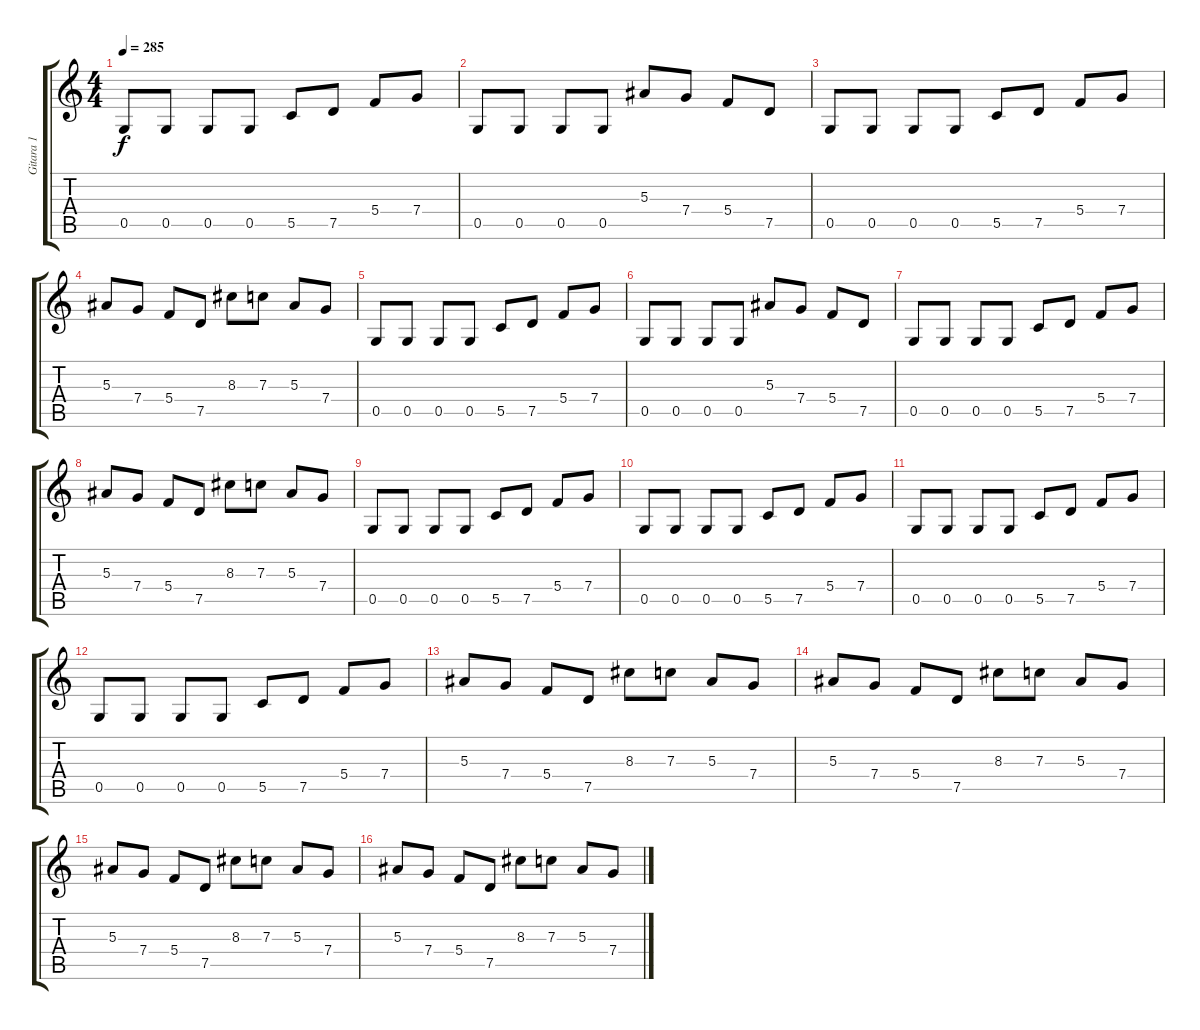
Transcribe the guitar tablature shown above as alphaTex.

\track ("Gitara 1" "Gitara 1") {instrument distortionguitar}
\staff {score tabs}
\tuning (D4 A3 F3 C3 G2 D2) {hide}
\ts (4 4)
\tempo 285
\clef g2
\ks c
0.5.8{dy f} 0.5.8 0.5.8 0.5.8 5.5.8 7.5.8 5.4.8 7.4.8 |
0.5.8 0.5.8 0.5.8 0.5.8 5.3.8 7.4.8 5.4.8 7.5.8 |
0.5.8 0.5.8 0.5.8 0.5.8 5.5.8 7.5.8 5.4.8 7.4.8 |
5.3.8 7.4.8 5.4.8 7.5.8 8.3.8 7.3.8 5.3.8 7.4.8 |
0.5.8 0.5.8 0.5.8 0.5.8 5.5.8 7.5.8 5.4.8 7.4.8 |
0.5.8 0.5.8 0.5.8 0.5.8 5.3.8 7.4.8 5.4.8 7.5.8 |
0.5.8 0.5.8 0.5.8 0.5.8 5.5.8 7.5.8 5.4.8 7.4.8 |
5.3.8 7.4.8 5.4.8 7.5.8 8.3.8 7.3.8 5.3.8 7.4.8 |
0.5.8 0.5.8 0.5.8 0.5.8 5.5.8 7.5.8 5.4.8 7.4.8 |
0.5.8 0.5.8 0.5.8 0.5.8 5.5.8 7.5.8 5.4.8 7.4.8 |
0.5.8 0.5.8 0.5.8 0.5.8 5.5.8 7.5.8 5.4.8 7.4.8 |
0.5.8 0.5.8 0.5.8 0.5.8 5.5.8 7.5.8 5.4.8 7.4.8 |
5.3.8 7.4.8 5.4.8 7.5.8 8.3.8 7.3.8 5.3.8 7.4.8 |
5.3.8 7.4.8 5.4.8 7.5.8 8.3.8 7.3.8 5.3.8 7.4.8 |
5.3.8 7.4.8 5.4.8 7.5.8 8.3.8 7.3.8 5.3.8 7.4.8 |
5.3.8 7.4.8 5.4.8 7.5.8 8.3.8 7.3.8 5.3.8 7.4.8
